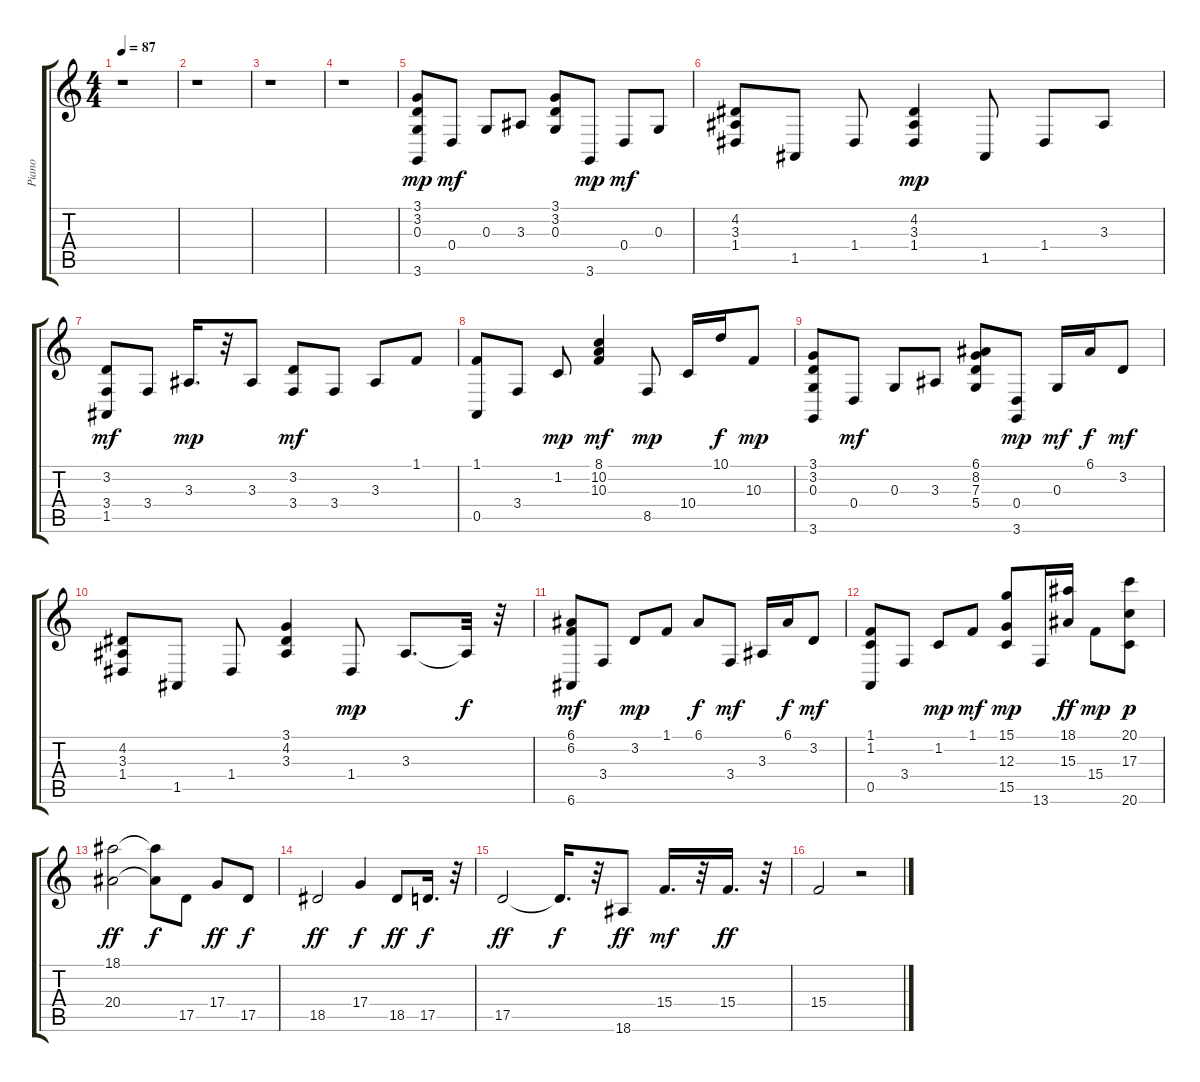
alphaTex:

\track ("Piano     " "Piano     ") {instrument acousticgrandpiano}
\staff {score tabs}
\tuning (E4 B3 G3 D3 A2 E2) {hide}
\ts (4 4)
\tempo 87
\clef g2
\ks c
r.1{dy ff} |
r.1 |
r.1 |
r.1 |
(3.1 3.2 0.3 3.6).8{dy mp} 0.4.8{dy mf} 0.3.8 3.3.8 (3.1 3.2 0.3).8 3.6.8{dy mp} 0.4.8{dy mf} 0.3.8 |
(4.2 3.3 1.4).8 1.5.8 1.4.8 (4.2 3.3 1.4).4{dy mp} 1.5.8 1.4.8 3.3.8 |
(3.2 3.4 1.5).8{dy mf} 3.4.8 3.3.16{d dy mp} r.32 3.3.8 (3.2 3.4).8{dy mf} 3.4.8 3.3.8 1.1.8 |
(1.1 0.5).8 3.4.8 1.2.8{dy mp} (8.1 10.2 10.3).4{dy mf} 8.5.8{dy mp} 10.4.16 10.1.16{dy f} 10.3.8{dy mp} |
(3.1 3.2 0.3 3.6).8 0.4.8{dy mf} 0.3.8 3.3.8 (6.1 8.2 7.3 5.4).8 (0.4 3.6).8{dy mp} 0.3.16{dy mf} 6.1.16{dy f} 3.2.8{dy mf} |
(4.2 3.3 1.4).8 1.5.8 1.4.8 (3.1 4.2 3.3).4 1.4.8{dy mp} 3.3.8{d} 3.3{t}.32{dy f} r.32 |
(6.1 6.2 6.6).8{dy mf} 3.4.8 3.2.8{dy mp} 1.1.8 6.1.8{dy f} 3.4.8{dy mf} 3.3.16 6.1.16{dy f} 3.2.8{dy mf} |
(1.1 1.2 0.5).8 3.4.8 1.2.8{dy mp} 1.1.8{dy mf} (15.1 12.3 15.5).8{dy mp} 13.6.16 (18.1 15.3).16{dy ff} 15.4.8{dy mp} (20.1 17.3 20.6).8{dy p} |
(18.1 20.4).2{dy ff} (18.1{t} 20.4{t}).8{dy f} 17.5.8 17.4.8{dy ff} 17.5.8{dy f} |
18.5.2{dy ff} 17.4.4{dy f} 18.5.8{dy ff} 17.5.16{d dy f} r.32 |
17.5.2{dy ff} 17.5{t}.16{d dy f} r.32 18.6.8{dy ff} 15.4.16{d dy mf} r.32 15.4.16{d dy ff} r.32 |
15.4.2 r.2
